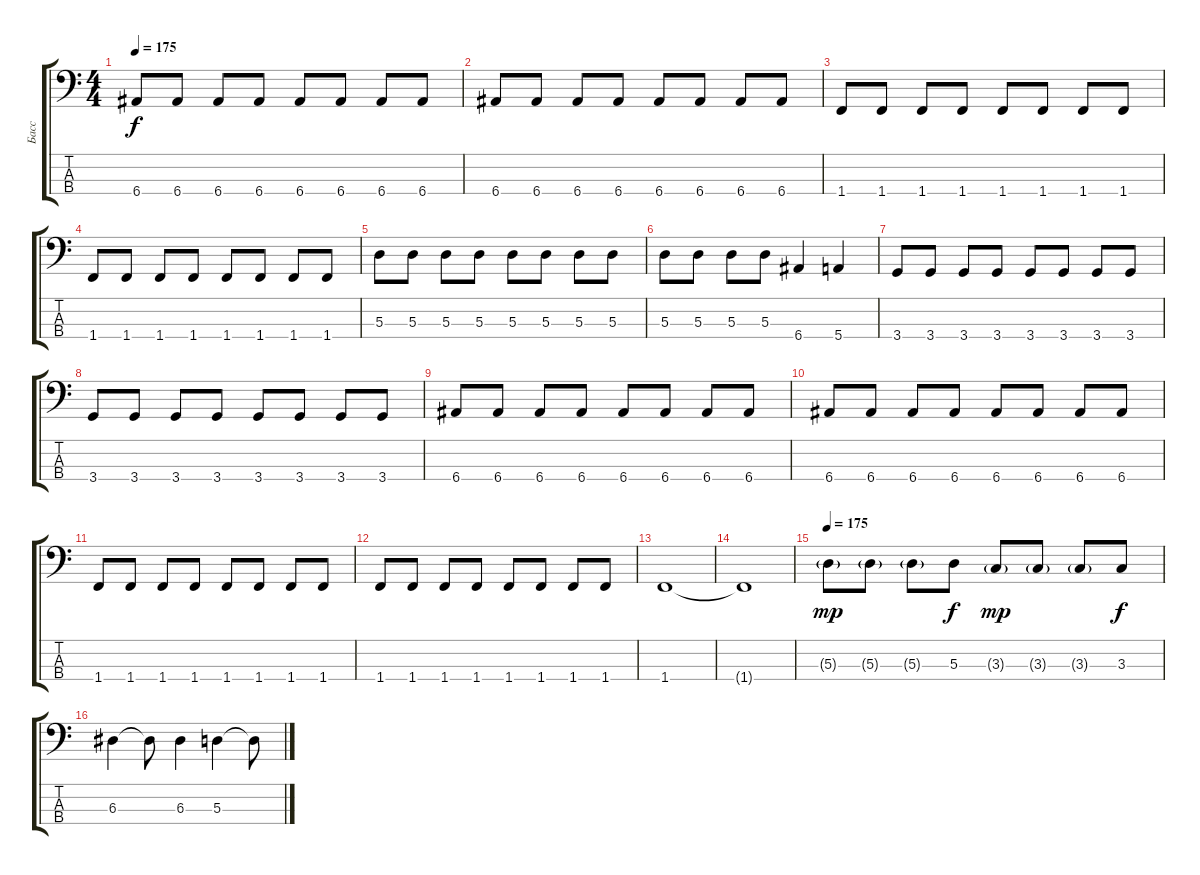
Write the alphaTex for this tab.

\track ("Басс" "Басс") {instrument slapbass2}
\staff {score tabs}
\tuning (G2 D2 A1 E1) {hide}
\ts (4 4)
\tempo 175
\clef f4
\ks c
6.4.8{dy f} 6.4.8 6.4.8 6.4.8 6.4.8 6.4.8 6.4.8 6.4.8 |
6.4.8 6.4.8 6.4.8 6.4.8 6.4.8 6.4.8 6.4.8 6.4.8 |
1.4.8 1.4.8 1.4.8 1.4.8 1.4.8 1.4.8 1.4.8 1.4.8 |
1.4.8 1.4.8 1.4.8 1.4.8 1.4.8 1.4.8 1.4.8 1.4.8 |
5.3.8 5.3.8 5.3.8 5.3.8 5.3.8 5.3.8 5.3.8 5.3.8 |
5.3.8 5.3.8 5.3.8 5.3.8 6.4.4 5.4.4 |
3.4.8 3.4.8 3.4.8 3.4.8 3.4.8 3.4.8 3.4.8 3.4.8 |
3.4.8 3.4.8 3.4.8 3.4.8 3.4.8 3.4.8 3.4.8 3.4.8 |
6.4.8 6.4.8 6.4.8 6.4.8 6.4.8 6.4.8 6.4.8 6.4.8 |
6.4.8 6.4.8 6.4.8 6.4.8 6.4.8 6.4.8 6.4.8 6.4.8 |
1.4.8 1.4.8 1.4.8 1.4.8 1.4.8 1.4.8 1.4.8 1.4.8 |
1.4.8 1.4.8 1.4.8 1.4.8 1.4.8 1.4.8 1.4.8 1.4.8 |
1.4.1 |
1.4{t}.1 |
\tempo 175
5.3{g}.8{dy mp volume 14 instrument slapbass2} 5.3{g}.8 5.3{g}.8 5.3.8{dy f} 3.3{g}.8{dy mp} 3.3{g}.8 3.3{g}.8 3.3.8{dy f} |
6.3.4 6.3{t}.8 6.3.4 5.3.4 5.3{t}.8
